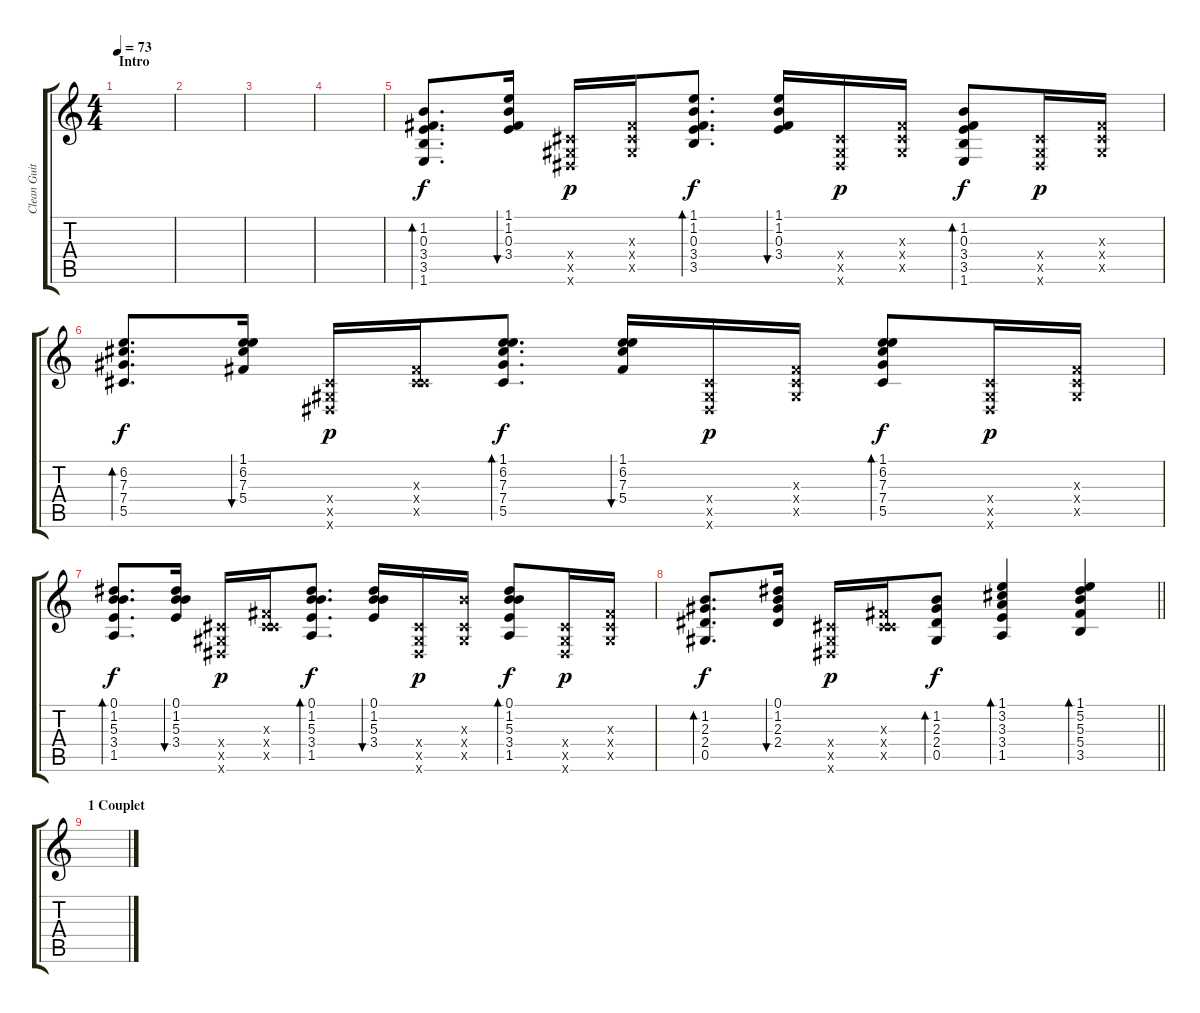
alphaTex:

\track ("Clean Guitar" "Clean Guit") {instrument acousticguitarsteel}
\staff {score tabs}
\tuning (Eb4 Bb3 Gb3 Db3 Ab2 Eb2) {hide}
\ts (4 4)
\section ("" "Intro")
\tempo 73
\clef g2
\ks c
|
|
|
|
(1.2 0.3 3.4 3.5 1.6).8{d bd 30} (1.1 1.2 0.3 3.4).16{bu 30} (0.4{x} 0.5{x} 0.6{x}).16{dy p} (0.3{x} 0.4{x} 0.5{x}).16 (1.1 1.2 0.3 3.4 3.5).8{d bd 30 dy f} (1.1 1.2 0.3 3.4).16{bu 30} (0.4{x} 0.5{x} 0.6{x}).16{dy p} (0.3{x} 0.4{x} 0.5{x}).16 (1.2 0.3 3.4 3.5 1.6).8{bd 30 dy f} (0.4{x} 0.5{x} 0.6{x}).16{dy p} (0.3{x} 0.4{x} 0.5{x}).16 |
(6.2 7.3 7.4 5.5).8{d bd 30 dy f} (1.1 6.2 7.3 5.4).16{bu 30} (0.4{x} 0.5{x} 0.6{x}).16{dy p} (0.3{x} 0.4{x} 5.5{x}).16 (1.1 6.2 7.3 7.4 5.5).8{d bd 30 dy f} (1.1 6.2 7.3 5.4).16{bu 30} (0.4{x} 0.5{x} 0.6{x}).16{dy p} (0.3{x} 0.4{x} 0.5{x}).16 (1.1 6.2 7.3 7.4 5.5).8{bd 30 dy f} (0.4{x} 0.5{x} 0.6{x}).16{dy p} (0.3{x} 0.4{x} 0.5{x}).16 |
(0.1 1.2 5.3 3.4 1.5).8{d bd 30 dy f} (0.1 1.2 5.3 3.4).16{bu 30} (0.4{x} 0.5{x} 0.6{x}).16{dy p} (0.3{x} 0.4{x} 5.5{x}).16 (0.1 1.2 5.3 3.4 1.5).8{d bd 30 dy f} (0.1 1.2 5.3 3.4).16{bu 30} (0.4{x} 0.5{x} 0.6{x}).16{dy p} (5.3{x} 0.4{x} 0.5{x}).16 (0.1 1.2 5.3 3.4 1.5).8{bd 30 dy f} (0.4{x} 0.5{x} 0.6{x}).16{dy p} (0.3{x} 0.4{x} 0.5{x}).16 |
\barLineRight lightlight
(1.2 2.3 2.4 0.5).8{d bd 30 dy f} (0.1 1.2 2.3 2.4).16{bu 30} (0.4{x} 0.5{x} 0.6{x}).16{dy p} (0.3{x} 0.4{x} 5.5{x}).16 (1.2 2.3 2.4 0.5).8{bd 30 dy f} (1.1 3.2 3.3 3.4 1.5).4{bd 30} (1.1 5.2 5.3 5.4 3.5).4{bd 30} |
\section ("" "1 Couplet")
